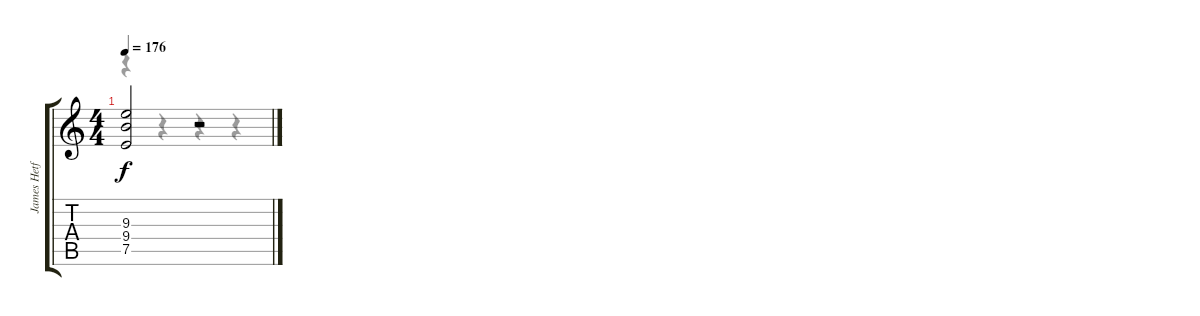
\track ("James Hetfield" "James Hetf") {instrument distortionguitar}
\staff {score tabs}
\tuning (E4 B3 G3 D3 A2 E2) {hide}
\voice
\ts (4 4)
\tempo 176
\clef g2
\ks c
(9.3 9.4 7.5).2{dy f} r.2
\voice
\clef g2
\ottava regular
\simile none
\ks c
r.4{dy f} r.4 r.4 r.4
